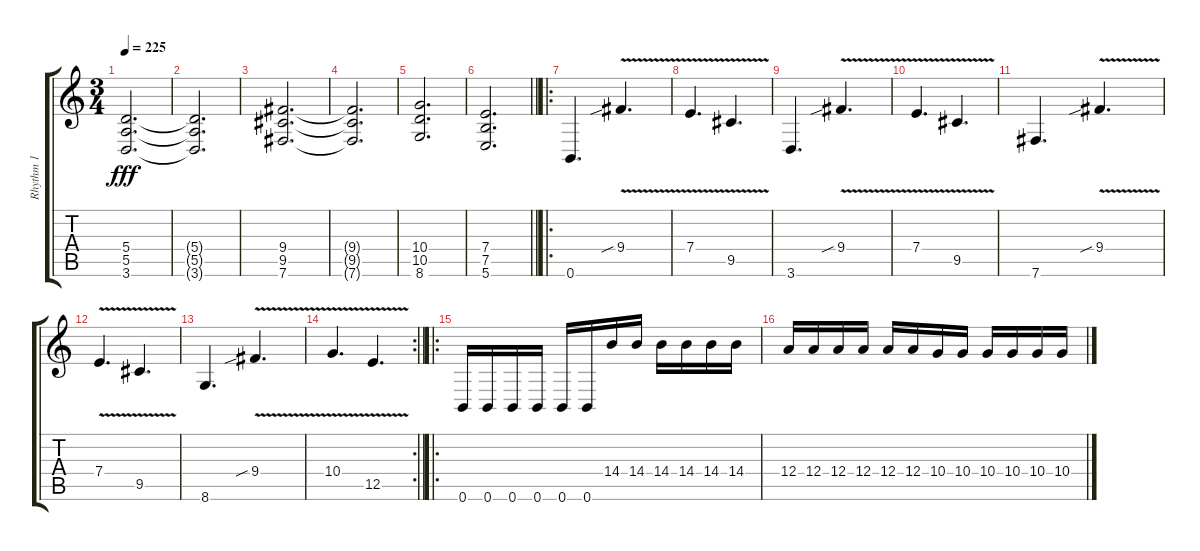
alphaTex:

\track ("Rhythm 1" "Rhythm 1") {instrument distortionguitar}
\staff {score tabs}
\tuning (B3 Gb3 D3 A2 E2 B1) {hide}
\ts (3 4)
\tempo 225
\clef g2
\ks c
(5.4 5.5 3.6).2{d dy fff} |
(5.4{t} 5.5{t} 3.6{t}).2{d} |
(9.4 9.5 7.6).2{d} |
(9.4{t} 9.5{t} 7.6{t}).2{d} |
(10.4 10.5 8.6).2{d} |
\barLineRight lightlight
(7.4 7.5 5.6).2{d} |
\ro
0.6.4{d} 9.4{v sib}.4{d} |
7.4{v}.4{d} 9.5{v}.4{d} |
3.6.4{d} 9.4{v sib}.4{d} |
7.4{v}.4{d} 9.5{v}.4{d} |
7.6.4{d} 9.4{v sib}.4{d} |
7.4{v}.4{d} 9.5{v}.4{d} |
8.6.4{d} 9.4{v sib}.4{d} |
\rc 2
\barLineRight lightlight
10.4{v}.4{d} 12.5{v}.4{d} |
\ro
0.6.16 0.6.16 0.6.16 0.6.16 0.6.16 0.6.16 14.4.16 14.4.16 14.4.16 14.4.16 14.4.16 14.4.16 |
12.4.16 12.4.16 12.4.16 12.4.16 12.4.16 12.4.16 10.4.16 10.4.16 10.4.16 10.4.16 10.4.16 10.4.16
